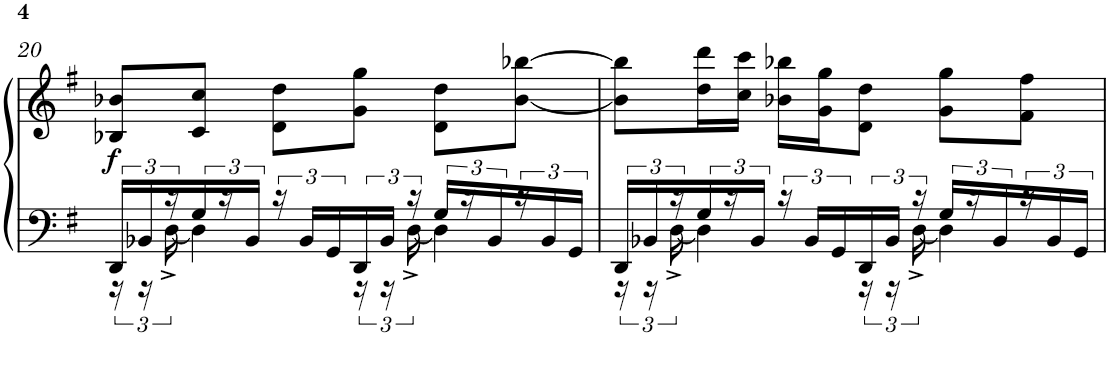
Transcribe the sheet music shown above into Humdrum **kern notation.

**kern	**kern	**dynam
*part1	*part1	*part1
*staff2	*staff1	*staff1/2
*I"Grand Piano	*	*
*I'Pno.	*	*
!!LO:PB:g=z
*clefF4	*clefG2	*
*k[f#]	*k[f#]	*
*G:	*G:	*
*M3/4	*M3/4	*
=20	=20	=20
*^	*	*
!	!	!	!LO:DY:b
24DD/LL	24r	8B-X/ 8b-X/L	f
24BB-X/	24r	.	.
24r	[<24D^\	.	.
24G/	4D\]	8c/ 8cc/J	.
24r	.	.	.
24BB-/JJ	.	.	.
24r	.	8d\ 8dd\L	.
24BB-/LL	.	.	.
24GG/	.	.	.
24DD/	24r	8g\ 8gg\J	.
24BB-/JJ	24r	.	.
24r	[<24D^\	.	.
24G/LL	4D\]	8d\ 8dd\L	.
24r	.	.	.
24BB-/	.	.	.
24r	.	[8b-\ [8bb-X\J	.
24BB-/	.	.	.
24GG/JJ	.	.	.
=21	=21	=21	=21
24DD/LL	24r	8b-\] 8bb-\]L	.
24BB-X/	24r	.	.
24r	[<24D^\	.	.
24G/	4D\]	16dd\ 16ddd\L	.
24r	.	.	.
.	.	16cc\ 16ccc\JJ	.
24BB-/JJ	.	.	.
24r	.	16b-X\ 16bb-X\LL	.
24BB-/LL	.	.	.
.	.	16g\ 16gg\J	.
24GG/	.	.	.
24DD/	24r	8d\ 8dd\J	.
24BB-/JJ	24r	.	.
24r	[<24D^\	.	.
24G/LL	4D\]	8g\ 8gg\L	.
24r	.	.	.
24BB-/	.	.	.
24r	.	8f#\ 8ff#\J	.
24BB-/	.	.	.
24GG/JJ	.	.	.
*v	*v	*	*
=	=	=
*-	*-	*-
